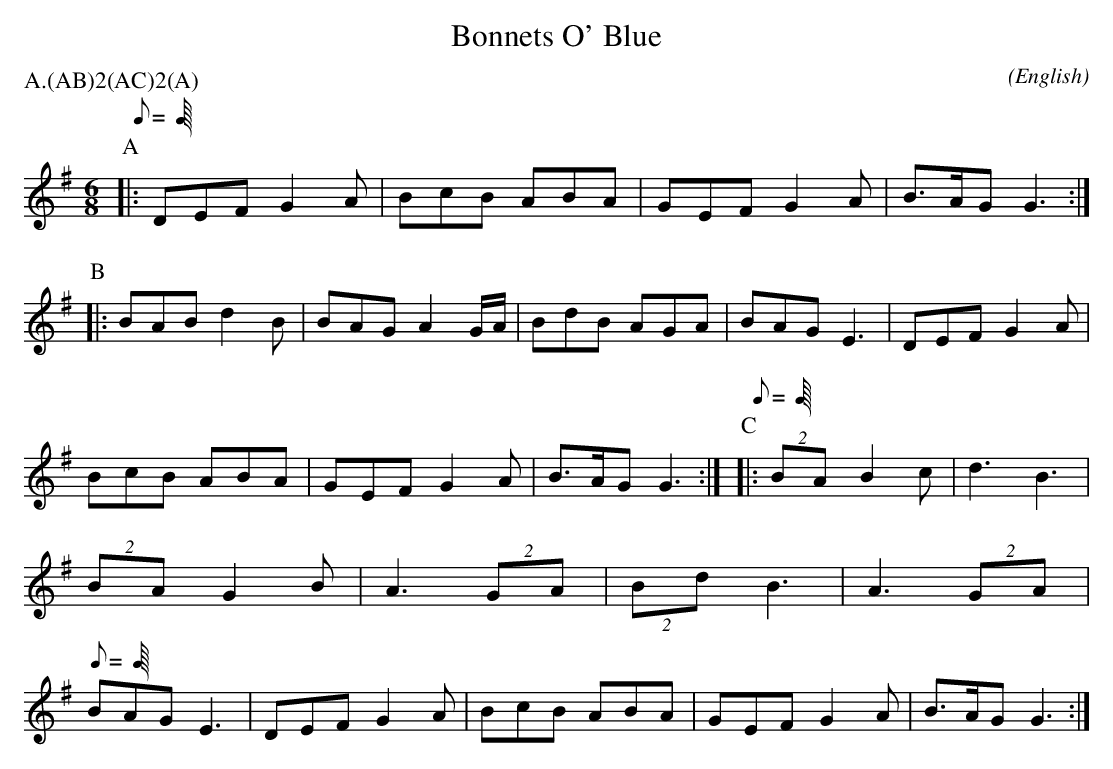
X:1
T:Bonnets O' Blue
M:6/8
C:
O:English
P:A.(AB)2(AC)2(A)
K:G
Q:C3=96
P:A
|: DEF  G2 A | BcB ABA       | GEF  G2 A | B>AG G3   :|\
P:B
|: BAB  d2 B | BAG A2 G/2A/2 | BdB  AGA  | BAG  E3   |\
   DEF  G2 A | BcB ABA       | GEF  G2 A | B>AG G3   :|\
Q:C3=84
P:C
|: (2BA B2 c | d3  B3        | (2BA G2 B | A3   (2GA |\
   (2Bd B3   | A3  (2GA      |\
Q:C3=96
   BAG  E3   |\
   DEF  G2 A | BcB ABA       | GEF  G2 A | B>AG G3   :|
